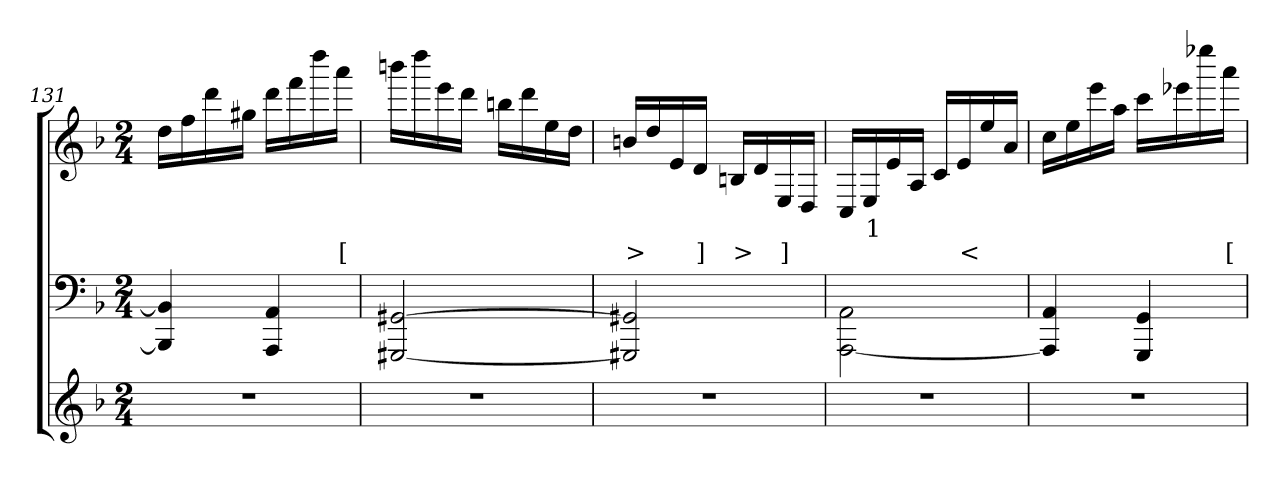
**kern	**kern	**kern	**text	**text
*part3	*part2	*part1	*part1	*part1
*staff3	*staff2	*staff1	*staff1	*staff1
*clefG2	*clefF4	*clefG2	*	*
*k[b-]	*k[b-]	*k[b-]	*	*
*M2/4	*M2/4	*M2/4	*	*
=131	=131	=131	=131	=131
2r	4BBn] 4BBBn]	16ddLL	.	.
.	.	16ff	.	.
.	.	16ddd	.	.
.	.	16gg#XJJ	.	.
.	4AA 4AAA	16dddLL	.	.
.	.	16fff	.	.
.	.	16dddd	.	.
.	.	16aaaJJ	.	[
=132	=132	=132	=132	=132
2r	[2GG#X [2GGG#X	16bbbnLL	.	.
.	.	16dddd	.	.
.	.	16eee	.	.
.	.	16dddJJ	.	.
.	.	16bbnLL	.	.
.	.	16ddd	.	.
.	.	16ee	.	.
.	.	16ddJJ	.	.
=133	=133	=133	=133	=133
2r	2GG#X] 2GGG#X]	16bnLL	.	>
.	.	16dd	.	.
.	.	16e	.	.
.	.	16dJJ	.	]
.	.	16Bn\LL	.	>
.	.	16d\	.	.
.	.	16E/	.	]
.	.	16D/JJ	.	.
=134	=134	=134	=134	=134
2r	2AA\ [2AAA\	16CLL	.	.
.	.	16E	1	.
.	.	16e	.	.
.	.	16AJJ	.	.
.	.	16cLL	.	.
.	.	16e	.	<
.	.	16ee	.	.
.	.	16aJJ	.	.
=135	=135	=135	=135	=135
2r	4AA 4AAA]	16ccLL	.	.
.	.	16ee	.	.
.	.	16eee	.	.
.	.	16aaJJ	.	.
.	4GG 4GGG	16cccLL	.	.
.	.	16eee-X	.	.
.	.	16eeee-	.	.
.	.	16aaaJJ	.	[
=	=	=	=	=
*-	*-	*-	*-	*-
